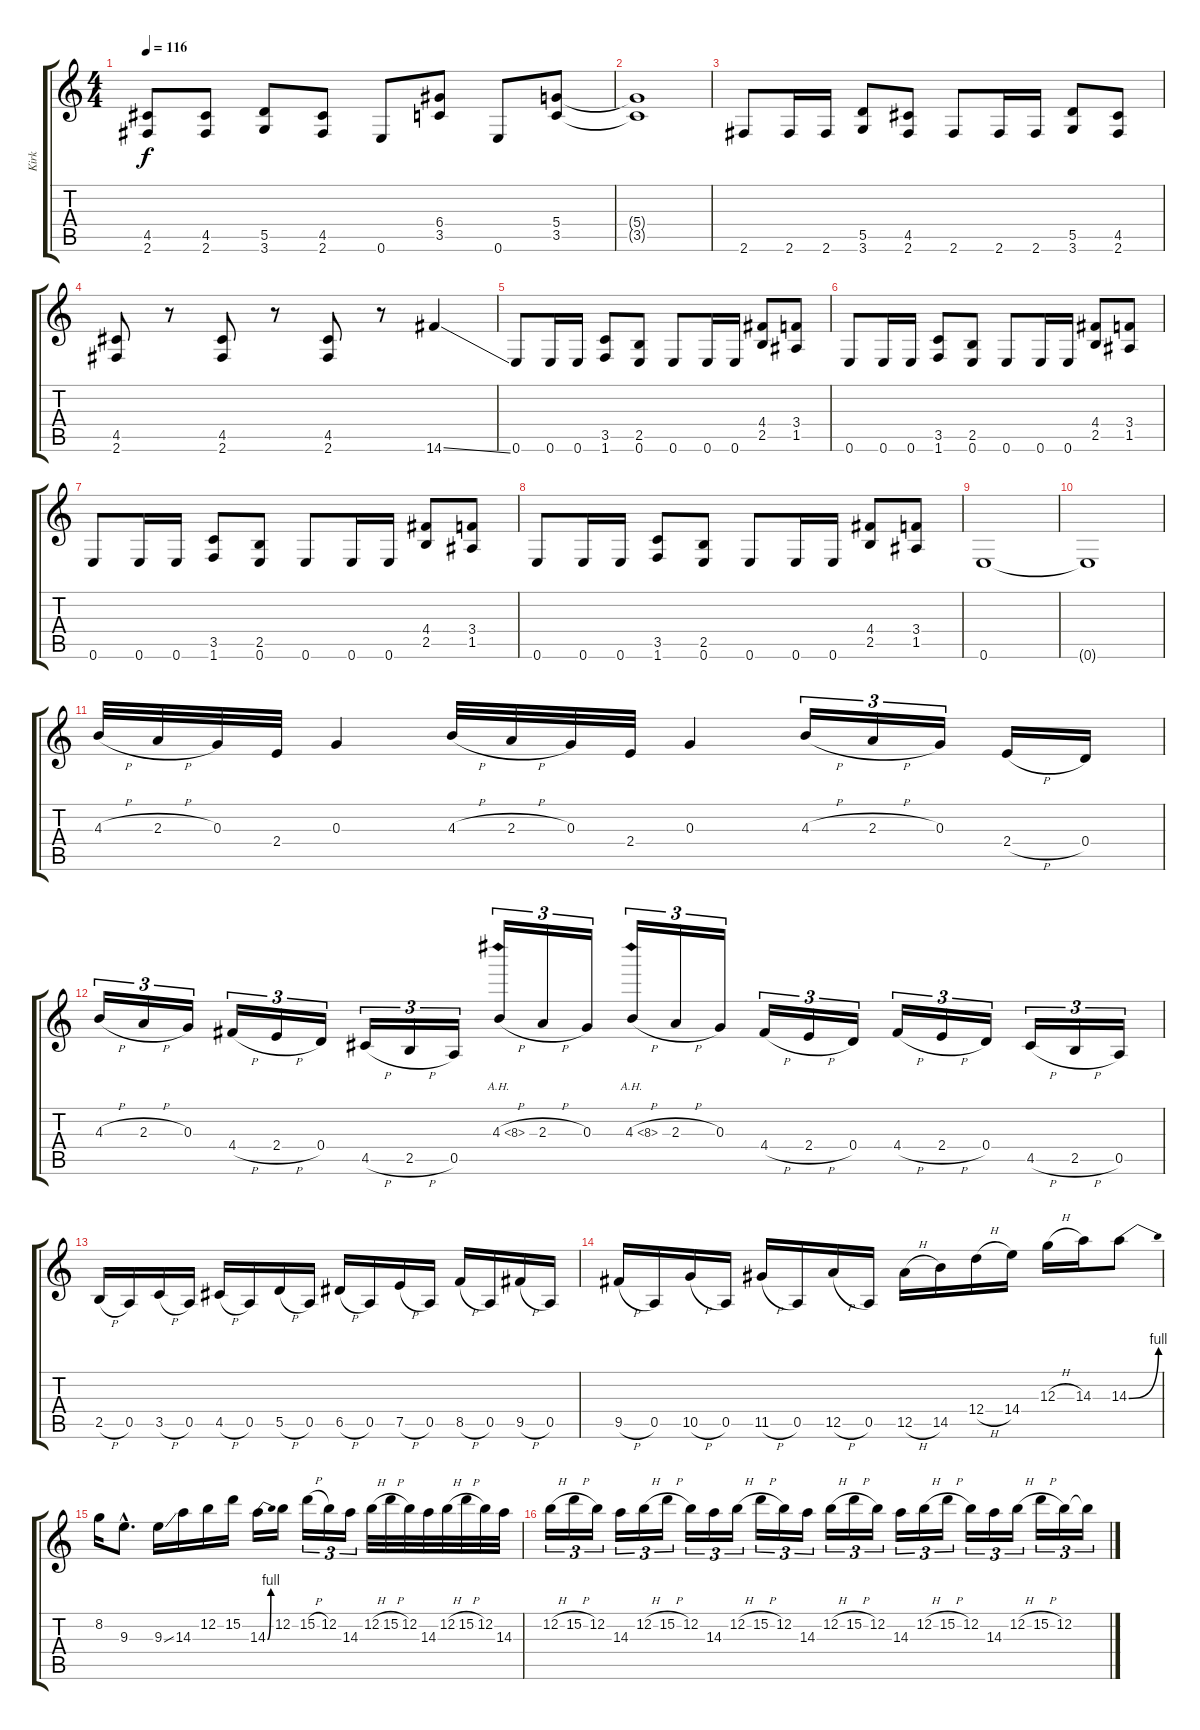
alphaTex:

\track ("Kirk" "Kirk") {instrument distortionguitar}
\staff {score tabs}
\tuning (E4 B3 G3 D3 A2 E2) {hide}
\ts (4 4)
\tempo 116
\clef g2
\ks c
(4.5 2.6).8{dy f} (4.5 2.6).8 (5.5 3.6).8 (4.5 2.6).8 0.6.8 (6.4 3.5).8 0.6.8 (5.4 3.5).8 |
(5.4{t} 3.5{t}).1 |
2.6.8 2.6.16 2.6.16 (5.5 3.6).8 (4.5 2.6).8 2.6.8 2.6.16 2.6.16 (5.5 3.6).8 (4.5 2.6).8 |
(4.5 2.6).8 r.8 (4.5 2.6).8 r.8 (4.5 2.6).8 r.8 14.6{ss}.4 |
0.6.8 0.6.16 0.6.16 (3.5 1.6).8 (2.5 0.6).8 0.6.8 0.6.16 0.6.16 (4.4 2.5).8 (3.4 1.5).8 |
0.6.8 0.6.16 0.6.16 (3.5 1.6).8 (2.5 0.6).8 0.6.8 0.6.16 0.6.16 (4.4 2.5).8 (3.4 1.5).8 |
0.6.8 0.6.16 0.6.16 (3.5 1.6).8 (2.5 0.6).8 0.6.8 0.6.16 0.6.16 (4.4 2.5).8 (3.4 1.5).8 |
0.6.8 0.6.16 0.6.16 (3.5 1.6).8 (2.5 0.6).8 0.6.8 0.6.16 0.6.16 (4.4 2.5).8 (3.4 1.5).8 |
0.6.1 |
0.6{t}.1 |
4.3{h}.32 2.3{h}.32 0.3.32 2.4.32 0.3.4 4.3{h}.32 2.3{h}.32 0.3.32 2.4.32 0.3.4 4.3{h}.16{tu (3 2)} 2.3{h}.16{tu (3 2)} 0.3.16{tu (3 2)} 2.4{h}.16 0.4.16 |
4.3{h}.16{tu (3 2)} 2.3{h}.16{tu (3 2)} 0.3.16{tu (3 2)} 4.4{h}.16{tu (3 2)} 2.4{h}.16{tu (3 2)} 0.4.16{tu (3 2)} 4.5{h}.16{tu (3 2)} 2.5{h}.16{tu (3 2)} 0.5.16{tu (3 2)} 4.3{ah 4 h}.16{tu (3 2)} 2.3{h}.16{tu (3 2)} 0.3.16{tu (3 2)} 4.3{ah 4 h}.16{tu (3 2)} 2.3{h}.16{tu (3 2)} 0.3.16{tu (3 2)} 4.4{h}.16{tu (3 2)} 2.4{h}.16{tu (3 2)} 0.4.16{tu (3 2)} 4.4{h}.16{tu (3 2)} 2.4{h}.16{tu (3 2)} 0.4.16{tu (3 2)} 4.5{h}.16{tu (3 2)} 2.5{h}.16{tu (3 2)} 0.5.16{tu (3 2)} |
2.5{h}.16 0.5.16 3.5{h}.16 0.5.16 4.5{h}.16 0.5.16 5.5{h}.16 0.5.16 6.5{h}.16 0.5.16 7.5{h}.16 0.5.16 8.5{h}.16 0.5.16 9.5{h}.16 0.5.16 |
9.5{h}.16 0.5.16 10.5{h}.16 0.5.16 11.5{h}.16 0.5.16 12.5{h}.16 0.5.16 12.5{h}.16 14.5.16 12.4{h}.16 14.4.16 12.3{h}.16 14.3.16 14.3{be (bend 0 0 60 4)}.8 |
8.2.16 9.3{hac}.8{d} 9.3{ss}.16 14.3.16 12.2.16 15.2.16 14.3{be (bend 0 0 60 4)}.16 12.2.16 15.2{h}.16{tu (3 2)} 12.2.16{tu (3 2)} 14.3.16{tu (3 2)} 12.2{h}.32 15.2{h}.32 12.2.32 14.3.32 12.2{h}.32 15.2{h}.32 12.2.32 14.3.32 |
12.2{h}.16{tu (3 2)} 15.2{h}.16{tu (3 2)} 12.2.16{tu (3 2)} 14.3.16{tu (3 2)} 12.2{h}.16{tu (3 2)} 15.2{h}.16{tu (3 2)} 12.2.16{tu (3 2)} 14.3.16{tu (3 2)} 12.2{h}.16{tu (3 2)} 15.2{h}.16{tu (3 2)} 12.2.16{tu (3 2)} 14.3.16{tu (3 2)} 12.2{h}.16{tu (3 2)} 15.2{h}.16{tu (3 2)} 12.2.16{tu (3 2)} 14.3.16{tu (3 2)} 12.2{h}.16{tu (3 2)} 15.2{h}.16{tu (3 2)} 12.2.16{tu (3 2)} 14.3.16{tu (3 2)} 12.2{h}.16{tu (3 2)} 15.2{h}.16{tu (3 2)} 12.2.16{tu (3 2)} 12.2{t}.16{tu (3 2)}
